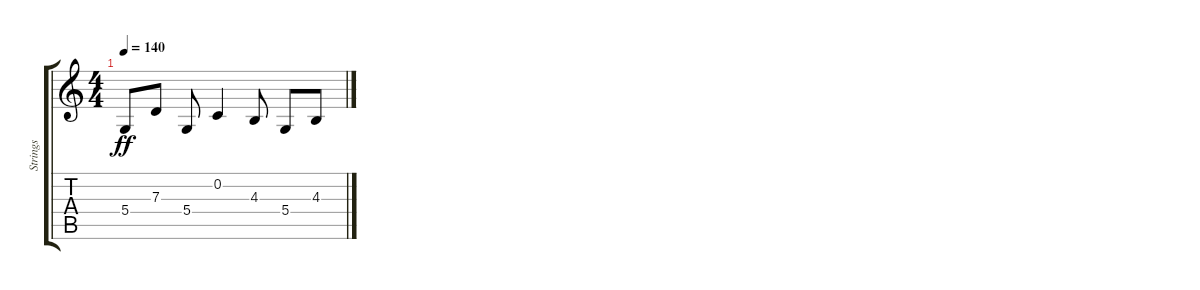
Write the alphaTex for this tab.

\track ("Strings" "Strings") {instrument viola}
\staff {score tabs}
\tuning (E4 C4 G3 D3 A2 E2) {hide}
\ts (4 4)
\tempo 140
\clef g2
\ks c
5.4.8{dy ff} 7.3.8 5.4.8 0.2.4 4.3.8 5.4.8 4.3.8
